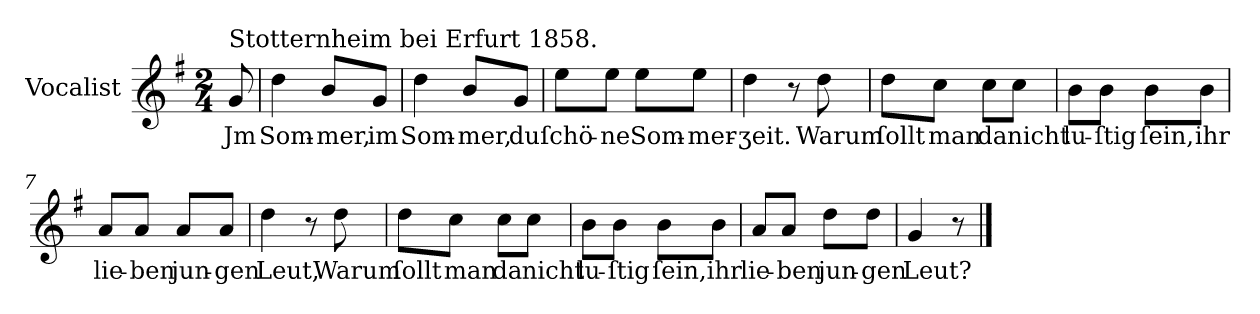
**kern	**text
*part1	*part1
*staff1	*staff1
*I"Vocalist	*
*k[f#]	*
*G:	*
*M2/4	*
=	=
!LO:TX:a:t=Stotternheim bei Erfurt 1858.	!
8g	Jm
=1	=1
4dd	Som-
8bL	-mer,
8gJ	im
=2	=2
4dd	Som-
8bL	-mer,
8gJ	du
=3	=3
8eeL	ſchö-
8eeJ	-ne
8eeL	Som-
8eeJ	-mer-
=4	=4
4dd	-ʒeit.
8r	.
8dd	Warum
=5	=5
8ddL	ſollt
8ccJ	man
8ccL	da
8ccJ	nicht
=6	=6
8bL	lu-
8bJ	-ſtig
8bL	ſein,
8bJ	ihr
=7	=7
8aL	lie-
8aJ	-ben
8aL	jun-
8aJ	-gen
=8	=8
4dd	Leut,
8r	.
8dd	Warum
=9	=9
8ddL	ſollt
8ccJ	man
8ccL	da
8ccJ	nicht
=10	=10
8bL	lu-
8bJ	-ſtig
8bL	ſein,
8bJ	ihr
=11	=11
8aL	lie-
8aJ	-ben
8ddL	jun-
8ddJ	-gen
=12	=12
4g	Leut?
8r	.
==	==
*-	*-
